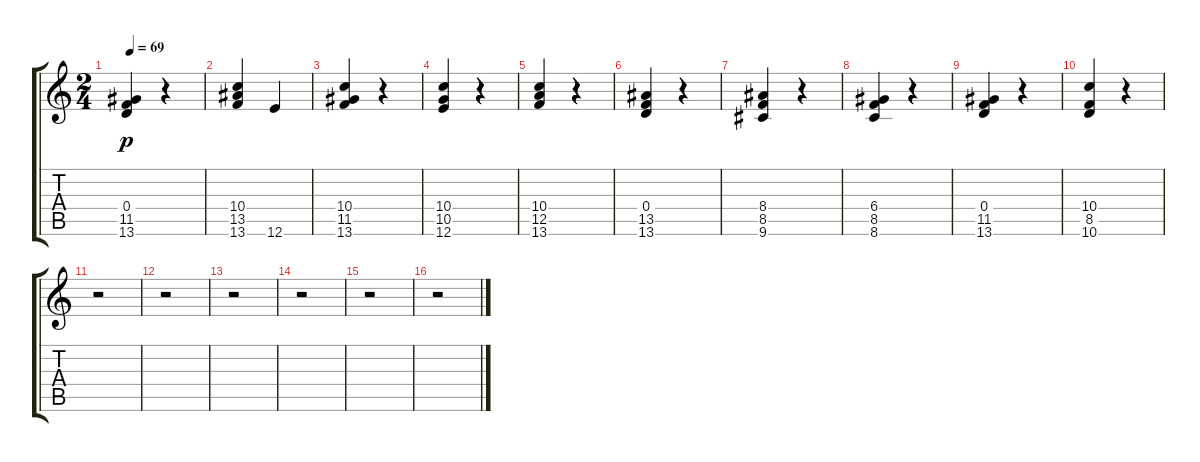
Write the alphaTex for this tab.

\track "" {instrument acousticguitarnylon}
\staff {score tabs}
\tuning (E4 B3 G3 D3 A2 E2) {hide}
\ts (2 4)
\tempo 69
\clef g2
\ks c
(0.4 11.5 13.6).4{dy p} r.4 |
(10.4 13.5 13.6).4 12.6.4 |
(10.4 11.5 13.6).4 r.4 |
(10.4 10.5 12.6).4 r.4 |
(10.4 12.5 13.6).4 r.4 |
(0.4 13.5 13.6).4 r.4 |
(8.4 8.5 9.6).4 r.4 |
(6.4 8.5 8.6).4 r.4 |
(0.4 11.5 13.6).4 r.4 |
(10.4 8.5 10.6).4 r.4 |
r.2 |
r.2 |
r.2 |
r.2 |
r.2 |
r.2
